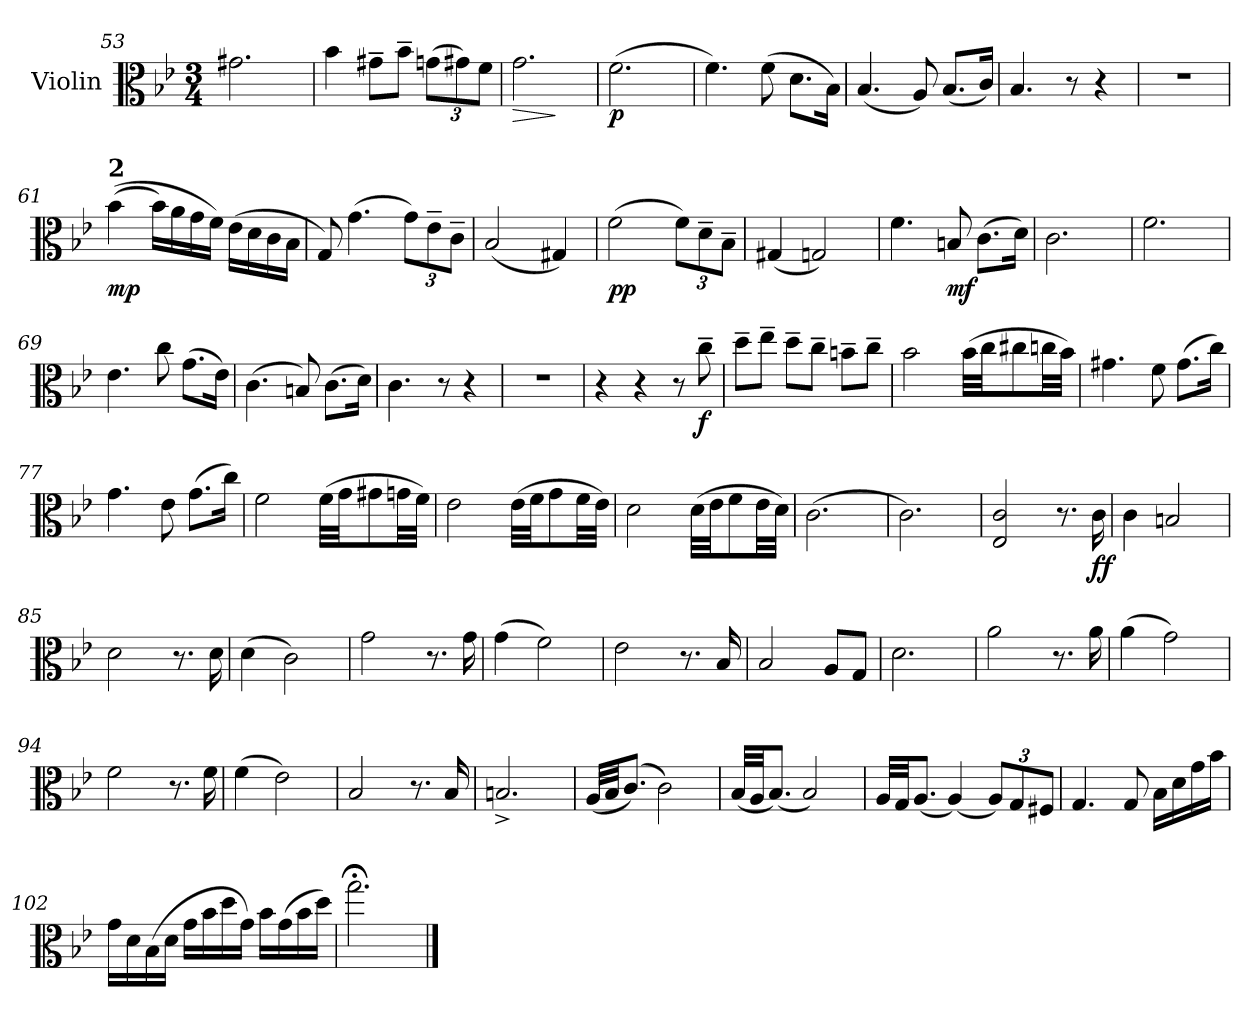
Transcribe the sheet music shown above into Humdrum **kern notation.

**kern	**dynam
*part1	*part1
*staff1	*staff1
*I"Violin	*
*I'Vln.	*
*clefC3	*
*k[b-e-]	*
*M3/4	*
=53	=53
2.g#X\	.
!!LO:LB:g=z
=54	=54
4b-\	.
8g#X~\L	.
8b-~\J	.
*Xbrackettup	*
(>12gn\L	.
12g#X\)	.
12f\J	.
=55	=55
!	!LO:HP:b
2.g\	>
.	]
=56	=56
!	!LO:DY:b
(>2.f\	p
=57	=57
4.f\)	.
(>8f\	.
8.d\L	.
16B-\Jk)	.
=58	=58
(<4.B-/	.
8A/)	.
(<8.B-/L	.
16c/Jk)	.
=59	=59
4.B-/	.
8r	.
4r	.
=60	=60
2.r	.
=61	=61
!LO:TX:a:B:t=2	!
!	!LO:DY:b
(>(>4b-\	mp
16b-\LL)	.
16a\	.
16g\	.
16f\JJ)	.
(>16e-\LL	.
16d\	.
16c\	.
16B-\JJ	.
=62	=62
8G/)	.
(>4.g\	.
12g\L)	.
12e-~\	.
12c~\J	.
!!LO:LB:g=z
=63	=63
(<2B-/	.
4G#X/)	.
=64	=64
!	!LO:DY:b
(>2f\	pp
12f\L)	.
12d~\	.
12B-~\J	.
=65	=65
(<4G#X/	.
2Gn/)	.
=66	=66
4.f\	.
!	!LO:DY:b
8Bn/	mf
(>8.c\L	.
16d\Jk)	.
=67	=67
2.c\	.
=68	=68
2.f\	.
=69	=69
4.e-\	.
8cc\	.
(>8.g\L	.
16e-\Jk)	.
=70	=70
(>4.c\	.
8Bn/)	.
(>8.c\L	.
16d\Jk)	.
=71	=71
4.c\	.
8r	.
4r	.
=72	=72
2.r	.
=73	=73
4r	.
4r	.
8r	.
!	!LO:DY:b
8cc~\	f
!!LO:LB:g=z
=74	=74
8dd~\L	.
8ee-~\J	.
8dd~\L	.
8cc~\J	.
8bn~\L	.
8cc~\J	.
=75	=75
2b-\	.
(>32b-\LLL	.
32cc\JJ	.
8cc#X\	.
32ccn\LL	.
32b-\JJJ)	.
=76	=76
4.g#X\	.
8f\	.
(>8.g#\L	.
16cc\Jk)	.
=77	=77
4.g\	.
8e-\	.
(>8.g\L	.
16cc\Jk)	.
=78	=78
2f\	.
(>32f\LLL	.
32g\JJ	.
8g#X\	.
32gn\LL	.
32f\JJJ)	.
=79	=79
2e-\	.
(>32e-\LLL	.
32f\JJ	.
8g\	.
32f\LL	.
32e-\JJJ)	.
!!LO:PB:g=z
=80	=80
2d\	.
(>32d\LLL	.
32e-\JJ	.
8f\	.
32e-\LL	.
32d\JJJ)	.
=81	=81
(>2.c\	.
=82	=82
2.c\)	.
=83	=83
2E-/ 2c/	.
8.r	.
!	!LO:DY:b
16c\	ff
=84	=84
4c\	.
2Bn/	.
=85	=85
2d\	.
8.r	.
16d\	.
=86	=86
(>4d\	.
2c\)	.
=87	=87
2g\	.
8.r	.
16g\	.
=88	=88
(>4g\	.
2f\)	.
=89	=89
2e-\	.
8.r	.
16B-/	.
=90	=90
2B-/	.
8A/L	.
8G/J	.
=91	=91
2.d\	.
=92	=92
2a\	.
8.r	.
16a\	.
=93	=93
(>4a\	.
2g\)	.
!!LO:LB:g=z
=94	=94
2f\	.
8.r	.
16f\	.
=95	=95
(>4f\	.
2e-\)	.
=96	=96
2B-/	.
8.r	.
16B-/	.
=97	=97
2.Bn^/	.
=98	=98
(<32A/LLL	.
32B-/JJ	.
(>8.c/J)	.
2c\)	.
=99	=99
(<32B-/LLL	.
32A/JJ	.
(<8.B-/J)	.
2B-/)	.
=100	=100
32A/LLL	.
32G/JJ	.
(<8.A/J	.
(<4A/)	.
12A/L)	.
12G/	.
12F#X/J	.
=101	=101
4.G/	.
8G/	.
16B-\LL	.
16d\	.
16g\	.
16b-\JJ	.
!!LO:LB:g=z
=102	=102
16g\LL	.
16d\	.
(>16B-\	.
16d\JJ	.
16g\LL	.
16b-\	.
16dd\	.
16g\JJ)	.
16b-\LL	.
(>16g\	.
16b-\	.
16dd\JJ)	.
=103	=103
2.gg;<\	.
==	==
*-	*-
